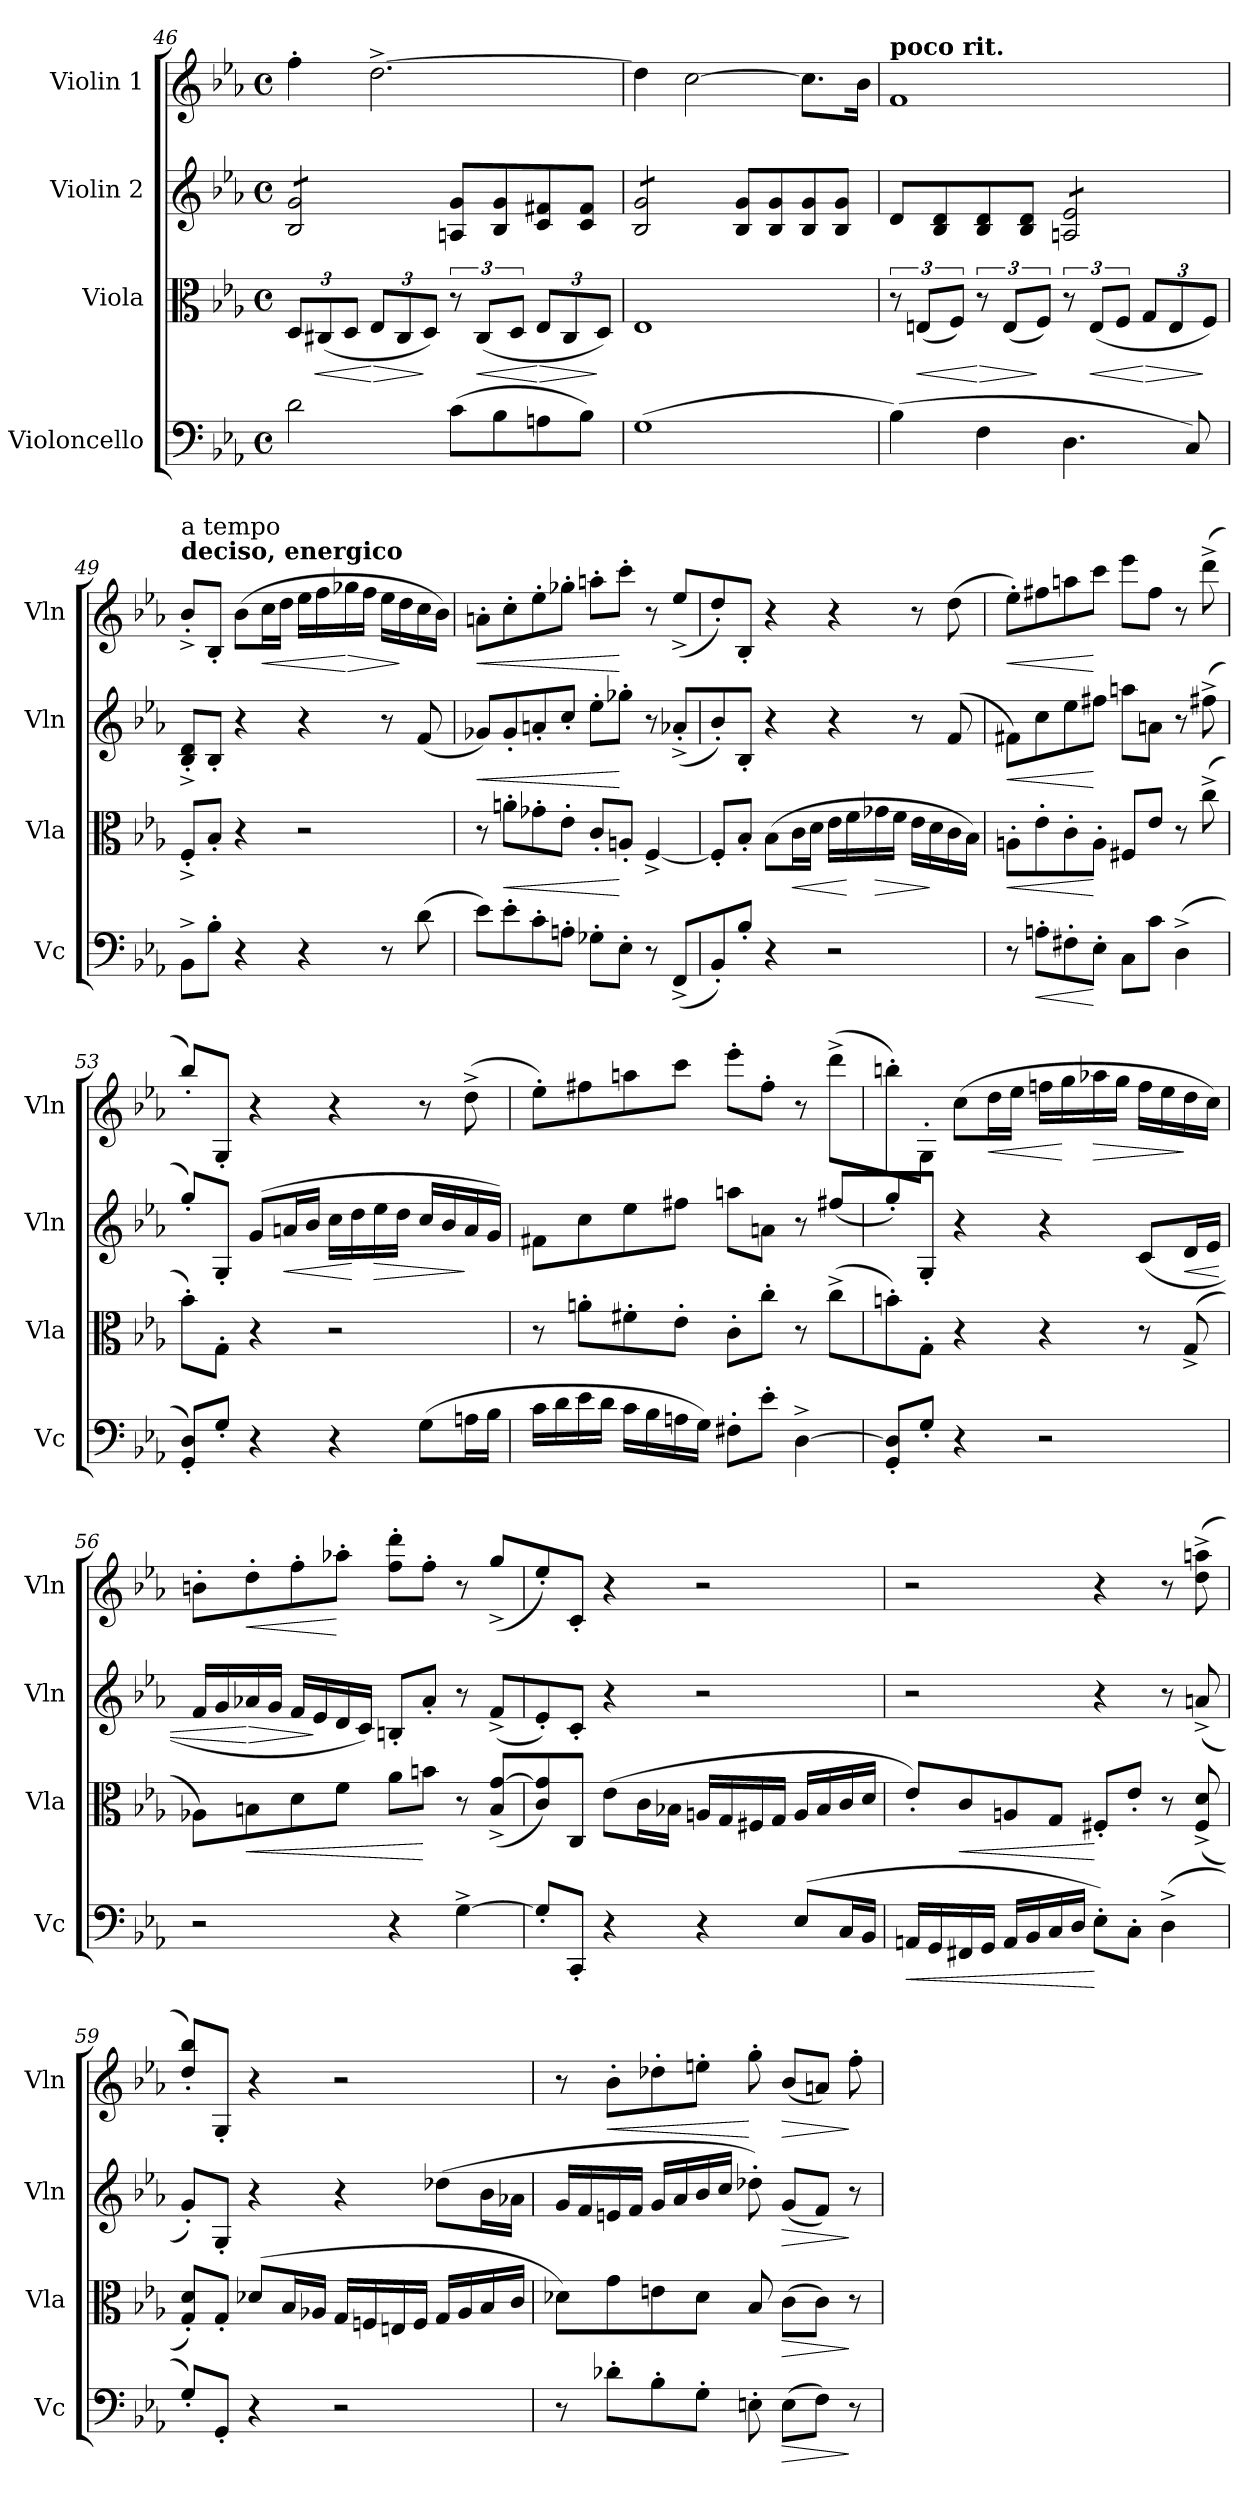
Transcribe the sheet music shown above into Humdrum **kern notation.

**kern	**dynam	**kern	**dynam	**kern	**dynam	**kern	**dynam
*part4	*part4	*part3	*part3	*part2	*part2	*part1	*part1
*staff4	*staff4	*staff3	*staff3	*staff2	*staff2	*staff1	*staff1
*I"Violoncello	*	*I"Viola	*	*I"Violin 2	*	*I"Violin 1	*
*I'Vc	*	*I'Vla	*	*I'Vln	*	*I'Vln	*
!!LO:LB:g=z
*clefF4	*	*clefC3	*	*clefG2	*	*clefG2	*
*k[b-e-a-]	*	*k[b-e-a-]	*	*k[b-e-a-]	*	*k[b-e-a-]	*
*M4/4	*	*M4/4	*	*M4/4	*	*M4/4	*
*met(c)	*	*met(c)	*	*met(c)	*	*met(c)	*
*	*	*Xbrackettup	*	*	*	*	*
=46	=46	=46	=46	=46	=46	=46	=46
*	*	*	*	*tremolo	*	*	*
2d\	.	12D/L	.	8B-/ 8g/L	.	4ff'\	.
!	!	!	!LO:HP:b	!	!	!	!
.	.	(12C#X/	<	.	.	.	.
.	.	.	.	8B-/ 8g/	.	.	.
.	.	12D/J	.	.	.	.	.
!	!	!	!LO:HP:n=1:b	!	!	!	!
.	.	12E-/L	[ >	8B-/ 8g/	.	[2.dd^\	.
.	.	12C#/	.	.	.	.	.
.	.	.	.	8B-/ 8g/J	.	.	.
*	*	*	*	*Xtremolo	*	*	*
.	.	12D/J)	]	.	.	.	.
*	*	*brackettup	*	*	*	*	*
(8c\L	.	12r	.	8An/ 8g/L	.	.	.
!	!	!	!LO:HP:b	!	!	!	!
.	.	(12C#/L	<	.	.	.	.
8B-\	.	.	.	8B-/ 8g/	.	.	.
.	.	12D/J	.	.	.	.	.
*	*	*Xbrackettup	*	*	*	*	*
!	!	!	!LO:HP:n=1:b	!	!	!	!
8An\	.	12E-/L	[ >	8c/ 8f#X/	.	.	.
.	.	12C#/	.	.	.	.	.
8B-\J)	.	.	.	8c/ 8f#/J	.	.	.
.	.	12D/J)	]	.	.	.	.
=47	=47	=47	=47	=47	=47	=47	=47
*	*	*	*	*tremolo	*	*	*
(1G	.	1E-	.	8B-/ 8g/L	.	4dd\]	.
.	.	.	.	8B-/ 8g/	.	.	.
.	.	.	.	8B-/ 8g/	.	[2cc\	.
.	.	.	.	8B-/ 8g/J	.	.	.
*	*	*	*	*Xtremolo	*	*	*
.	.	.	.	8B-/ 8g/L	.	.	.
.	.	.	.	8B-/ 8g/	.	.	.
.	.	.	.	8B-/ 8g/	.	8.cc\L]	.
.	.	.	.	8B-/ 8g/J	.	.	.
.	.	.	.	.	.	16b-\Jk	.
=48	=48	=48	=48	=48	=48	=48	=48
*	*	*brackettup	*	*	*	*	*
!	!	!	!	!	!	!LO:TX:a:B:t=poco rit.	!
(4B-\)	.	12r	.	8d/L	.	1f	.
!	!	!	!LO:HP:b	!	!	!	!
.	.	(12En/L	<	.	.	.	.
.	.	.	.	8B-/ 8d/	.	.	.
.	.	12F/J)	.	.	.	.	.
!	!	!	!LO:HP:n=1:b	!	!	!	!
4F\	.	12r	[ >	8B-/ 8d/	.	.	.
.	.	(12E/L	.	.	.	.	.
.	.	.	.	8B-/ 8d/J	.	.	.
.	.	12F/J)	]	.	.	.	.
*	*	*	*	*tremolo	*	*	*
4.D\	.	12r	.	8An/ 8e-/L	.	.	.
!	!	!	!LO:HP:b	!	!	!	!
.	.	(12E/L	<	.	.	.	.
.	.	.	.	8An/ 8e-/	.	.	.
.	.	12F/J	.	.	.	.	.
*	*	*Xbrackettup	*	*	*	*	*
!	!	!	!LO:HP:n=1:b	!	!	!	!
.	.	12G/L	[ >	8An/ 8e-/	.	.	.
.	.	12E/	.	.	.	.	.
8C/)	.	.	.	8An/ 8e-/J	.	.	.
*	*	*	*	*Xtremolo	*	*	*
.	.	12F/J)	]	.	.	.	.
!!LO:LB:g=z
=49	=49	=49	=49	=49	=49	=49	=49
!!LO:REH:place=s1:a:B:cj:fs=14:t=B
!	!	!	!	!	!	!LO:TX:a:B:t=deciso, energico	!
!	!	!	!	!	!	!LO:TX:a:t=a tempo	!
8BB-^\L	.	8F'^/L	.	8B-/'^ 8d/'^L	.	8b-'^/L	.
8B-'\J	.	8B-'/J	.	8B-'/J	.	8B-'/J	.
4r	.	4r	.	4r	.	(8b-\L	.
!	!	!	!	!	!	!	!LO:HP:b
.	.	.	.	.	.	16cc\L	<
.	.	.	.	.	.	16dd\JJ	.
4r	.	2r	.	4r	.	16ee-\LL	.
.	.	.	.	.	.	16ff\	.
!	!	!	!	!	!	!	!LO:HP:n=1:b
.	.	.	.	.	.	16gg-X\	[ >
.	.	.	.	.	.	16ff\JJ	.
8r	.	.	.	8r	.	16ee-\LL	.
.	.	.	.	.	.	16dd\	]
(8d\	.	.	.	(8f/	.	16cc\	.
.	.	.	.	.	.	16b-\JJ)	.
!!LO:LB:g=z
=50	=50	=50	=50	=50	=50	=50	=50
!	!	!	!	!	!LO:HP:b	!	!LO:HP:b
8e-\L)	.	8r	.	8g-X/L)	<	8an'\L	<
!	!	!	!LO:HP:b	!	!	!	!
8e-'\	.	8an'\L	<	8g-'/	.	8cc'\	.
8c'\	.	8g-X'\	.	8an'/	.	8ee-'\	.
8An'\J	.	8e-'\J	.	8cc'/J	.	8gg-X'\J	.
8G-X'\L	.	8c'/L	.	8ee-'\L	.	8aan'\L	.
8E-'\J	.	8An'/J	[	8gg-X'\J	[	8ccc'\J	[
8r	.	[4F^/	.	8r	.	8r	.
(8FF^/L	.	.	.	(8a-X'^/L	.	(8ee-^/L	.
=51	=51	=51	=51	=51	=51	=51	=51
8BB-'/)	.	8F'/L]	.	8b-'/)	.	8dd'/)	.
8B-'/J	.	8B-'/J	.	8B-'/J	.	8B-'/J	.
4r	.	(8B-\L	.	4r	.	4r	.
!	!	!	!LO:HP:b	!	!	!	!
.	.	16c\L	<	.	.	.	.
.	.	16d\JJ	.	.	.	.	.
2r	.	16e-\LL	.	4r	.	4r	.
.	.	16f\	[	.	.	.	.
!	!	!	!LO:HP:b	!	!	!	!
.	.	16g-X\	>	.	.	.	.
.	.	16f\JJ	.	.	.	.	.
.	.	16e-\LL	.	8r	.	8r	.
.	.	16d\	]	.	.	.	.
.	.	16c\	.	(8f/	.	(8dd\	.
.	.	16B-\JJ)	.	.	.	.	.
=52	=52	=52	=52	=52	=52	=52	=52
!	!	!	!LO:HP:b	!	!LO:HP:b	!	!LO:HP:b
8r	.	8An'\L	<	8f#X\L)	<	8ee-'\L)	<
!	!LO:HP:b	!	!	!	!	!	!
8An'\L	<	8e-'\	.	8cc\	.	8ff#X\	.
8F#X'\	.	8c'\	.	8ee-\	.	8aan\	.
8E-'\J	[	8A'\J	[	8ff#X\J	[	8ccc\J	[
8C\L	.	8F#X/L	.	8aan\L	.	8eee-\L	.
8c\J	.	8e-/J	.	8an\J	.	8ff#\J	.
(4D^\	.	8r	.	8r	.	8r	.
.	.	(8cc^\	.	(8ff#X^\	.	(8ddd^\	.
!!LO:PB:g=z
=53	=53	=53	=53	=53	=53	=53	=53
8GG/' 8D/'L)	.	8b-'\L)	.	8gg'/L)	.	8bb-'/L)	.
8G'/J	.	8G'\J	.	8G'/J	.	8G'/J	.
4r	.	4r	.	(8g/L	.	4r	.
!	!	!	!	!	!LO:HP:b	!	!
.	.	.	.	16an/L	<	.	.
.	.	.	.	16b-/JJ	.	.	.
4r	.	2r	.	16cc\LL	.	4r	.
.	.	.	.	16dd\	[	.	.
!	!	!	!	!	!LO:HP:b	!	!
.	.	.	.	16ee-\	>	.	.
.	.	.	.	16dd\JJ	.	.	.
(8G\L	.	.	.	16cc/LL	.	8r	.
.	.	.	.	16b-/	.	.	.
16An\L	.	.	.	16a/	]	(8dd^\	.
16B-\JJ	.	.	.	16g/JJ)	.	.	.
=54	=54	=54	=54	=54	=54	=54	=54
16c\LL	.	8r	.	8f#X\L	.	8ee-'\L)	.
16d\	.	.	.	.	.	.	.
16e-\	.	8an'\L	.	8cc\	.	8ff#X\	.
16d\JJ	.	.	.	.	.	.	.
16c\LL	.	8f#X'\	.	8ee-\	.	8aan\	.
16B-\	.	.	.	.	.	.	.
16An\	.	8e-'\J	.	8ff#X\J	.	8ccc\J	.
16G\JJ)	.	.	.	.	.	.	.
8F#X'\L	.	8c'\L	.	8aan\L	.	8eee-'\L	.
8e-'\J	.	8cc'\J	.	8an\J	.	8ff#'\J	.
[4D^\	.	8r	.	8r	.	8r	.
.	.	(8cc^\L	.	(8ff#X/L	.	(8ddd^\L	.
=55	=55	=55	=55	=55	=55	=55	=55
8GG/' 8D/]'L	.	8bn'\)	.	8gg'/)	.	8bbn'\)	.
8G'/J	.	8G'\J	.	8G'/J	.	8G'\J	.
4r	.	4r	.	4r	.	(8cc\L	.
!	!	!	!	!	!	!	!LO:HP:b
.	.	.	.	.	.	16dd\L	<
.	.	.	.	.	.	16ee-\JJ	.
2r	.	4r	.	4r	.	16ffn\LL	.
.	.	.	.	.	.	16gg\	[
!	!	!	!	!	!	!	!LO:HP:b
.	.	.	.	.	.	16aa-X\	>
.	.	.	.	.	.	16gg\JJ	.
.	.	8r	.	(8c/L	.	16ff\LL	.
.	.	.	.	.	.	16ee-\	.
!	!	!	!	!	!LO:HP:b	!	!
.	.	(8G^/	.	16d/L	<	16dd\	]
.	.	.	.	16e-/JJ	.	16cc\JJ)	.
!!LO:PB:g=z
=56	=56	=56	=56	=56	=56	=56	=56
2r	.	8A-X\L)	.	16f/LL	.	8bn'\L	.
.	.	.	.	16g/	.	.	.
!	!	!	!LO:HP:b	!	!LO:HP:n=1:b	!	!LO:HP:b
.	.	8Bn\	<	16a-X/	[ >	8dd'\	<
.	.	.	.	16g/JJ	.	.	.
.	.	8d\	.	16f/LL	.	8ff'\	.
.	.	.	.	16e-/	]	.	.
.	.	8f\J	.	16d/	.	8aa-X'\J	[
.	.	.	.	16c/JJ)	.	.	.
4r	.	8a-\L	.	8Bn'/L	.	8ff\' 8ddd\'L	.
.	.	8bn\J	[	8a-'/J	.	8ff'\J	.
[4G^\	.	8r	.	8r	.	8r	.
.	.	(<8B/^ [8g/^L	.	(8f^/L	.	(8gg^/L	.
=57	=57	=57	=57	=57	=57	=57	=57
8G'/L]	.	8c/ 8g/])	.	8e-'/)	.	8ee-'/)	.
8CC'/J	.	8C/J	.	8c'/J	.	8c'/J	.
4r	.	(8e-\L	.	4r	.	4r	.
.	.	16c\L	.	.	.	.	.
.	.	16B-X\JJ	.	.	.	.	.
4r	.	16An/LL	.	2r	.	2r	.
.	.	16G/	.	.	.	.	.
.	.	16F#X/	.	.	.	.	.
.	.	16G/JJ	.	.	.	.	.
(8E-/L	.	16A/LL	.	.	.	.	.
.	.	16B-/	.	.	.	.	.
16C/L	.	16c/	.	.	.	.	.
16BB-/JJ	.	16d/JJ	.	.	.	.	.
=58	=58	=58	=58	=58	=58	=58	=58
!	!LO:HP:b	!	!	!	!	!	!
16AAn/LL	<	8e-'/L)	.	2r	.	2r	.
16GG/	.	.	.	.	.	.	.
!	!	!	!LO:HP:b	!	!	!	!
16FF#X/	.	8c/	<	.	.	.	.
16GG/JJ	.	.	.	.	.	.	.
16AA/LL	.	8An/	.	.	.	.	.
16BB-/	.	.	.	.	.	.	.
16C/	.	8G/J	.	.	.	.	.
16D/JJ	.	.	.	.	.	.	.
8E-'\L)	[	8F#X'/L	[	4r	.	4r	.
8C'\J	.	8e-'/J	.	.	.	.	.
(4D^\	.	8r	.	8r	.	8r	.
.	.	(8F#/^ 8d/^	.	(8an^/	.	(8dd\^ 8aan\^	.
!!LO:LB:g=z
=59	=59	=59	=59	=59	=59	=59	=59
8G'/L)	.	8G/' 8d/'L)	.	8g'/L)	.	8dd/' 8bb-/'L)	.
8GG'/J	.	8G'/J	.	8G'/J	.	8G'/J	.
4r	.	(8d-X/L	.	4r	.	4r	.
.	.	16B-/L	.	.	.	.	.
.	.	16A-X/JJ	.	.	.	.	.
2r	.	16G/LL	.	4r	.	2r	.
.	.	16Fn/	.	.	.	.	.
.	.	16En/	.	.	.	.	.
.	.	16F/JJ	.	.	.	.	.
.	.	16G/LL	.	(8dd-X\L	.	.	.
.	.	16A-/	.	.	.	.	.
.	.	16B-/	.	16b-\L	.	.	.
.	.	16c/JJ	.	16a-X\JJ	.	.	.
=60	=60	=60	=60	=60	=60	=60	=60
8r	.	8d-X\L)	.	16g/LL	.	8r	.
.	.	.	.	16f/	.	.	.
!	!	!	!	!	!	!	!LO:HP:b
8d-X'\L	.	8g\	.	16en/	.	8b-'\L	<
.	.	.	.	16f/JJ	.	.	.
8B-'\	.	8en\	.	16g/LL	.	8dd-X'\	.
.	.	.	.	16a-/	.	.	.
8G'\J	.	8d-\J	.	16b-/	.	8een'\J	.
.	.	.	.	16cc/JJ	.	.	.
8En'\	.	8B-/	.	8dd-X'\)	.	8gg'\	[
!	!LO:HP:b	!	!LO:HP:b	!	!LO:HP:b	!	!LO:HP:b
(8E\L	>	(8c\L	>	(8g/L	>	(8b-/L	>
8F\J)	.	8c\J)	.	8f/J)	.	8an/J)	.
8r	]	8r	]	8r	]	8ff'\L	]
=	=	=	=	=	=	=	=
*-	*-	*-	*-	*-	*-	*-	*-
